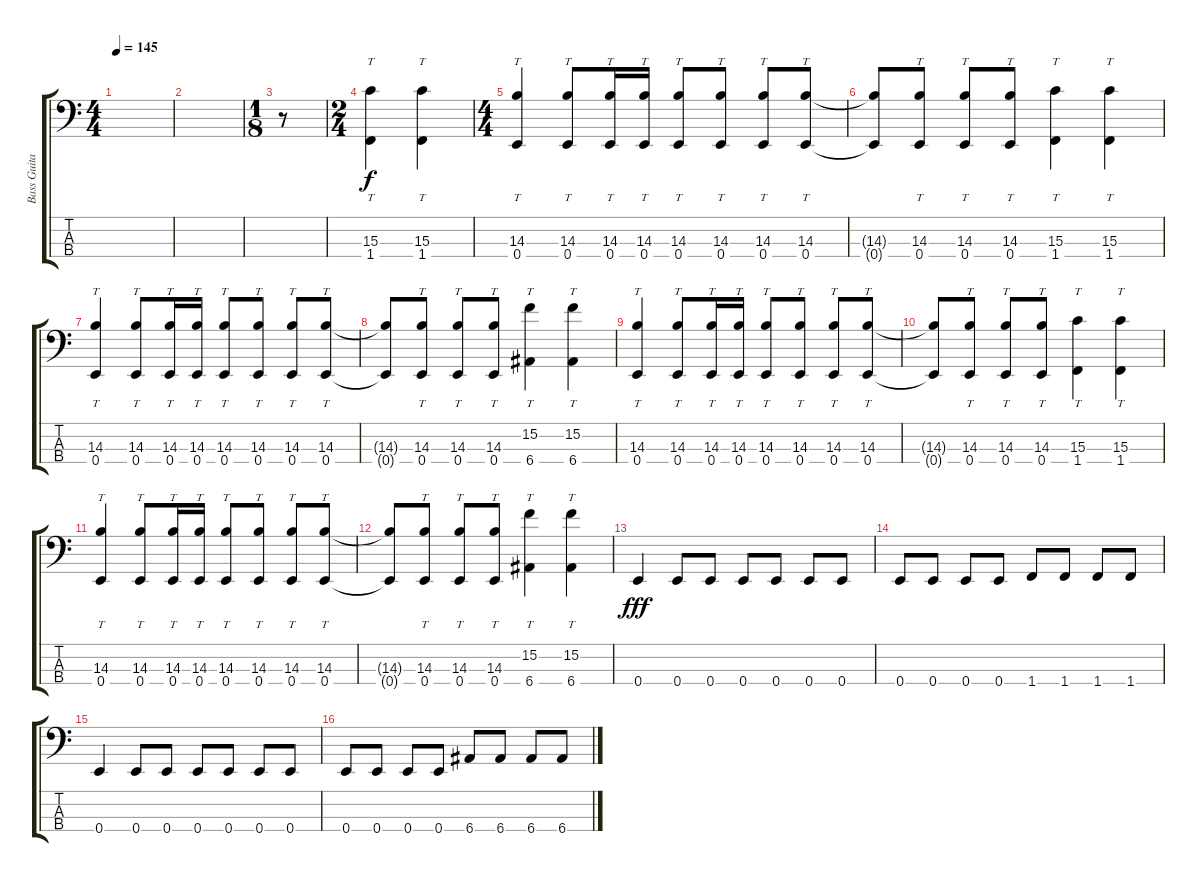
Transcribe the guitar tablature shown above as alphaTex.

\track ("Bass Guitar" "Bass Guita") {instrument electricbassfinger}
\staff {score tabs}
\tuning (G2 D2 A1 E1) {hide}
\ts (4 4)
\tempo 145
\clef f4
\ks c
|
|
\ts (1 8)
r.8 |
\ts (2 4)
(15.3 1.4).4{tt} (15.3 1.4).4{tt} |
\ts (4 4)
(14.3 0.4).4{tt} (14.3 0.4).8{tt} (14.3 0.4).16{tt} (14.3 0.4).16{tt} (14.3 0.4).8{tt} (14.3 0.4).8{tt} (14.3 0.4).8{tt} (14.3 0.4).8{tt} |
(14.3{t} 0.4{t}).8 (14.3 0.4).8{tt} (14.3 0.4).8{tt} (14.3 0.4).8{tt} (15.3 1.4).4{tt} (15.3 1.4).4{tt} |
(14.3 0.4).4{tt} (14.3 0.4).8{tt} (14.3 0.4).16{tt} (14.3 0.4).16{tt} (14.3 0.4).8{tt} (14.3 0.4).8{tt} (14.3 0.4).8{tt} (14.3 0.4).8{tt} |
(14.3{t} 0.4{t}).8 (14.3 0.4).8{tt} (14.3 0.4).8{tt} (14.3 0.4).8{tt} (15.2 6.4).4{tt} (15.2 6.4).4{tt} |
(14.3 0.4).4{tt} (14.3 0.4).8{tt} (14.3 0.4).16{tt} (14.3 0.4).16{tt} (14.3 0.4).8{tt} (14.3 0.4).8{tt} (14.3 0.4).8{tt} (14.3 0.4).8{tt} |
(14.3{t} 0.4{t}).8 (14.3 0.4).8{tt} (14.3 0.4).8{tt} (14.3 0.4).8{tt} (15.3 1.4).4{tt} (15.3 1.4).4{tt} |
(14.3 0.4).4{tt} (14.3 0.4).8{tt} (14.3 0.4).16{tt} (14.3 0.4).16{tt} (14.3 0.4).8{tt} (14.3 0.4).8{tt} (14.3 0.4).8{tt} (14.3 0.4).8{tt} |
(14.3{t} 0.4{t}).8 (14.3 0.4).8{tt} (14.3 0.4).8{tt} (14.3 0.4).8{tt} (15.2 6.4).4{tt} (15.2 6.4).4{tt} |
0.4.4{dy fff} 0.4.8 0.4.8 0.4.8 0.4.8 0.4.8 0.4.8 |
0.4.8 0.4.8 0.4.8 0.4.8 1.4.8 1.4.8 1.4.8 1.4.8 |
0.4.4 0.4.8 0.4.8 0.4.8 0.4.8 0.4.8 0.4.8 |
0.4.8 0.4.8 0.4.8 0.4.8 6.4.8 6.4.8 6.4.8 6.4.8
